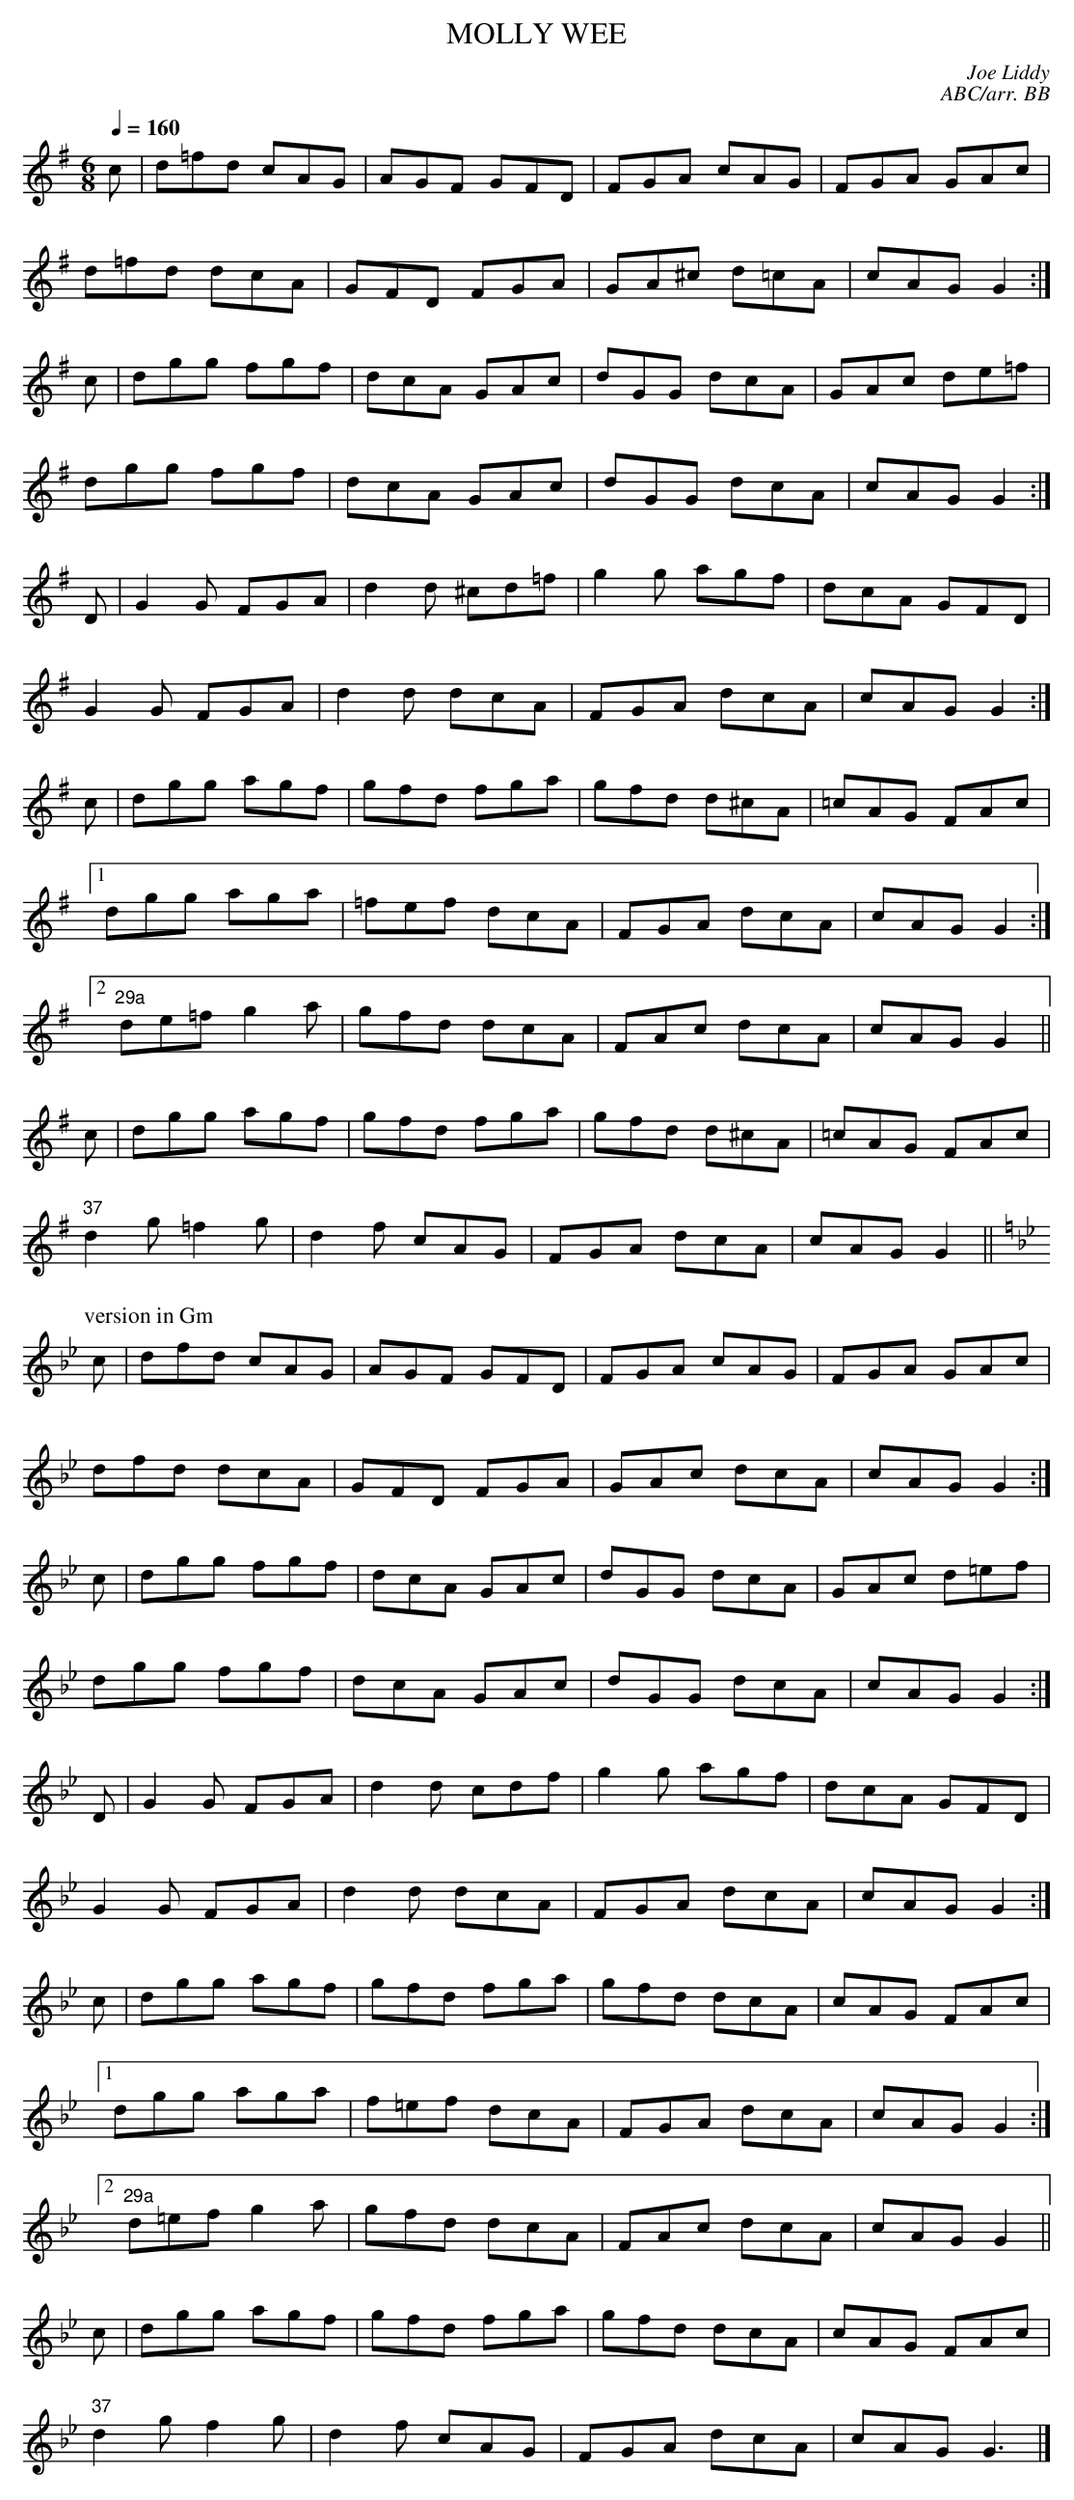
X:1
T:MOLLY WEE
C:Joe Liddy
C:ABC/arr. BB
tune works better as G minor. I've included versions in
both keys so you can take your choice.
Q:1/4=160
L:1/8
M:6/8
K:G
c|d=fd cAG|AGF GFD|FGA cAG|FGA GAc |
d=fd dcA|GFD FGA|GA^c d=cA|cAG G2 :|
c|dgg fgf|dcA GAc|dGG dcA|GAc de=f |
dgg fgf|dcA GAc|dGG dcA|cAG G2 :|
D|G2G FGA|d2d ^cd=f|g2g agf|dcA GFD |
G2G FGA|d2d dcA|FGA dcA|cAG G2 :|
c|dgg agf|gfd fga|gfd d^cA|=cAG FAc |
[1 dgg aga|=fef dcA|FGA dcA|cAG G2 :|
[2 "29a"de=f g2a|gfd dcA|FAc dcA|cAG G2 ||
c|dgg agf|gfd fga|gfd d^cA|=cAG FAc |
"37"d2g =f2g|d2f cAG|FGA dcA|cAG G2 ||
P:version in Gm
K:Gm
c|dfd cAG|AGF GFD|FGA cAG|FGA GAc|
dfd dcA|GFD FGA|GAc dcA|cAG G2 :|
c|dgg fgf|dcA GAc|dGG dcA|GAc d=ef |
dgg fgf|dcA GAc|dGG dcA|cAG G2 :|
D|G2G FGA|d2d cdf|g2g agf|dcA GFD |
G2G FGA|d2d dcA|FGA dcA|cAG G2 :|
c|dgg agf|gfd fga|gfd dcA|cAG FAc |
[1 dgg aga|f=ef dcA|FGA dcA|cAG G2 :|
[2 "29a"d=ef g2a|gfd dcA|FAc dcA|cAG G2 ||
c|dgg agf|gfd fga|gfd dcA|cAG FAc |
"37"d2g f2g|d2f cAG|FGA dcA|cAG G3 |]
